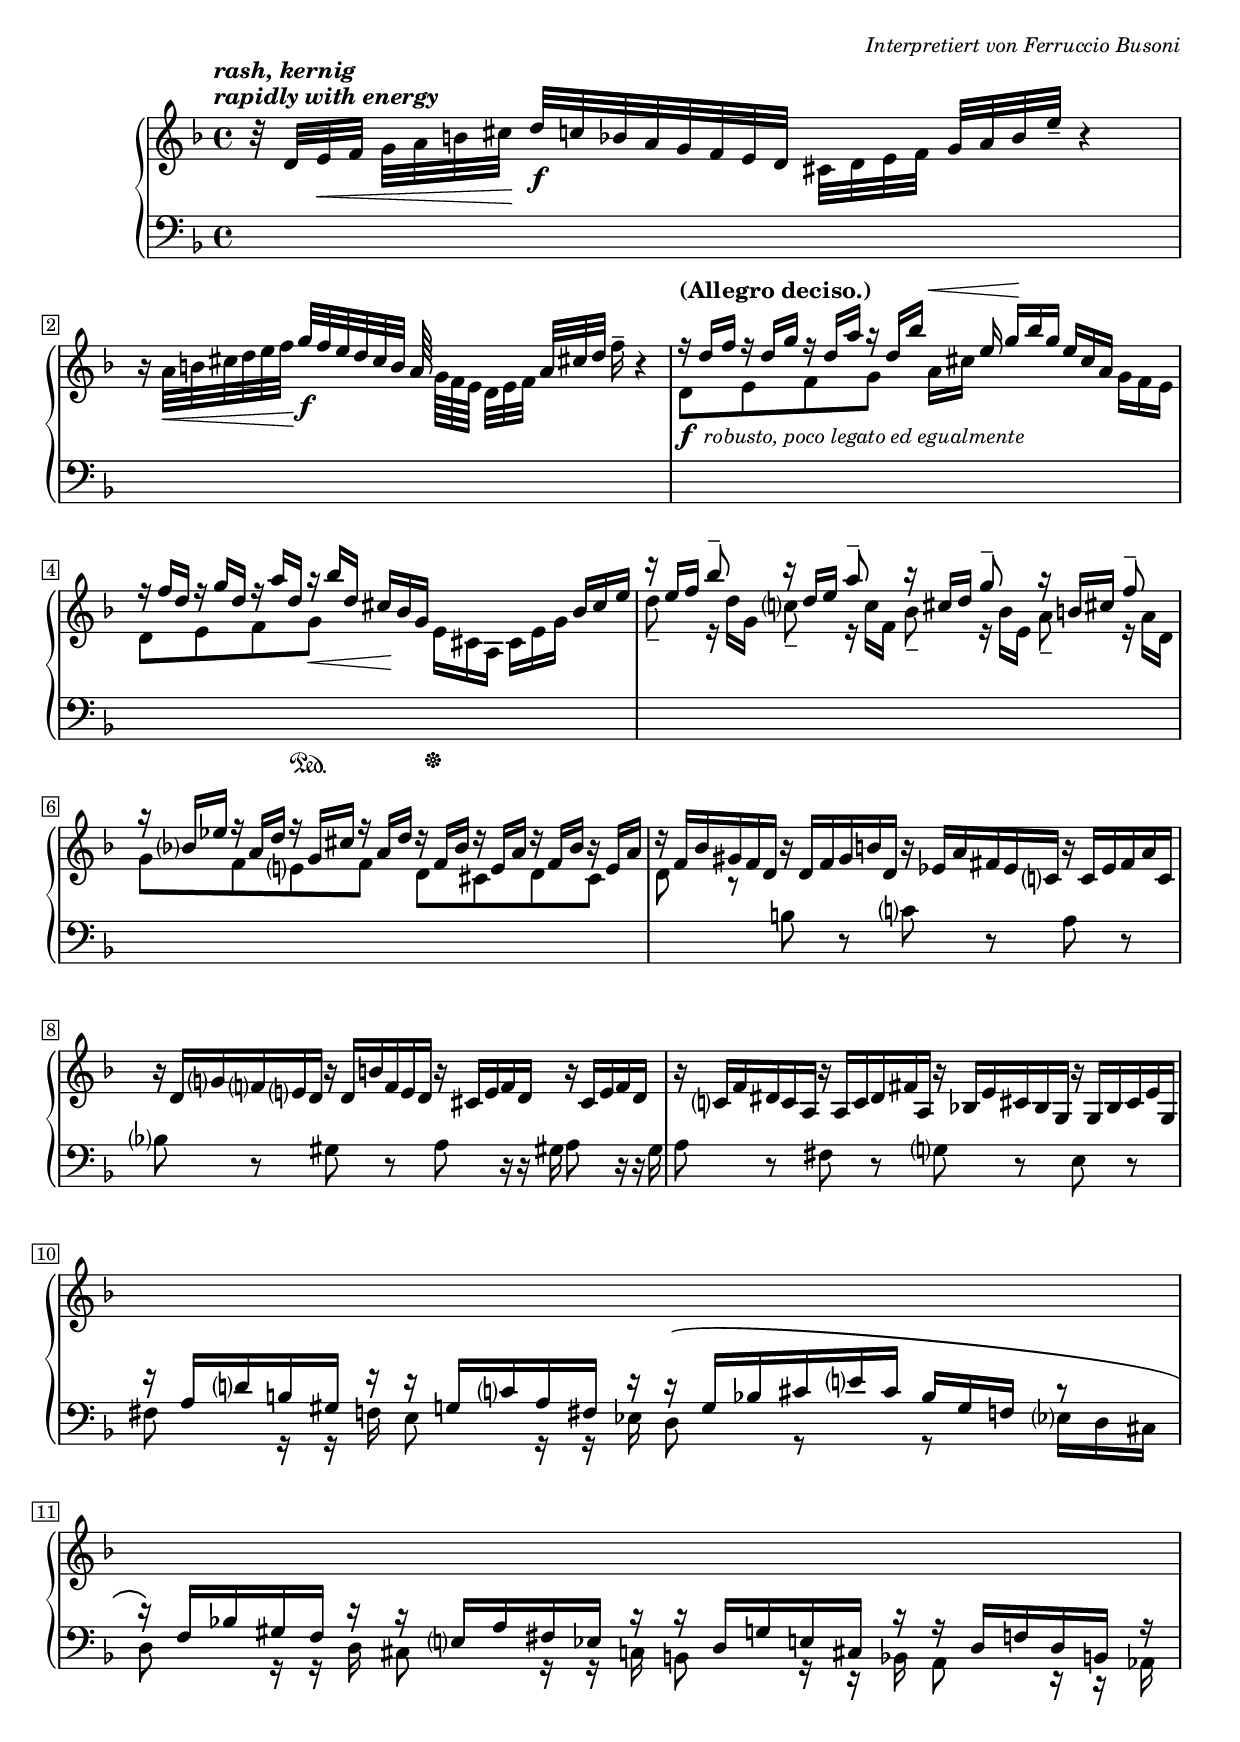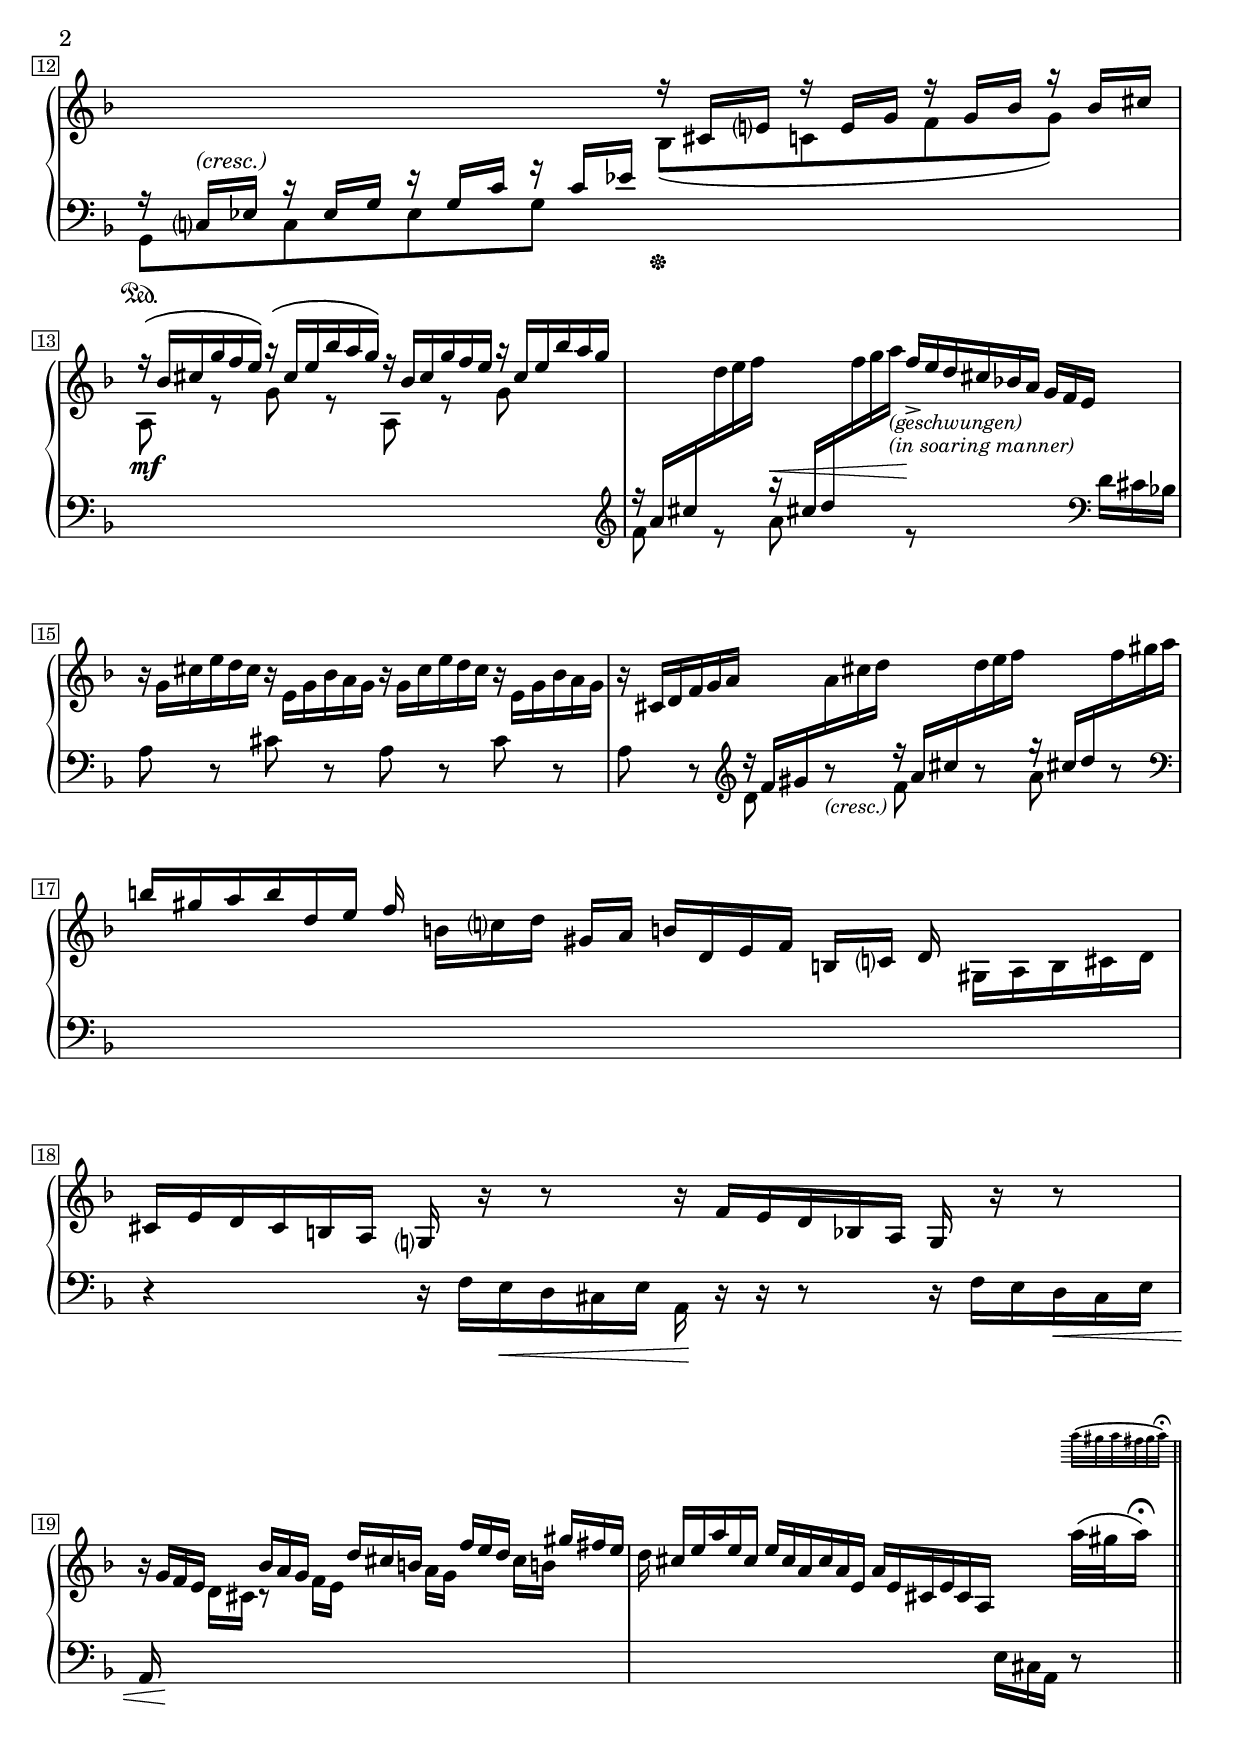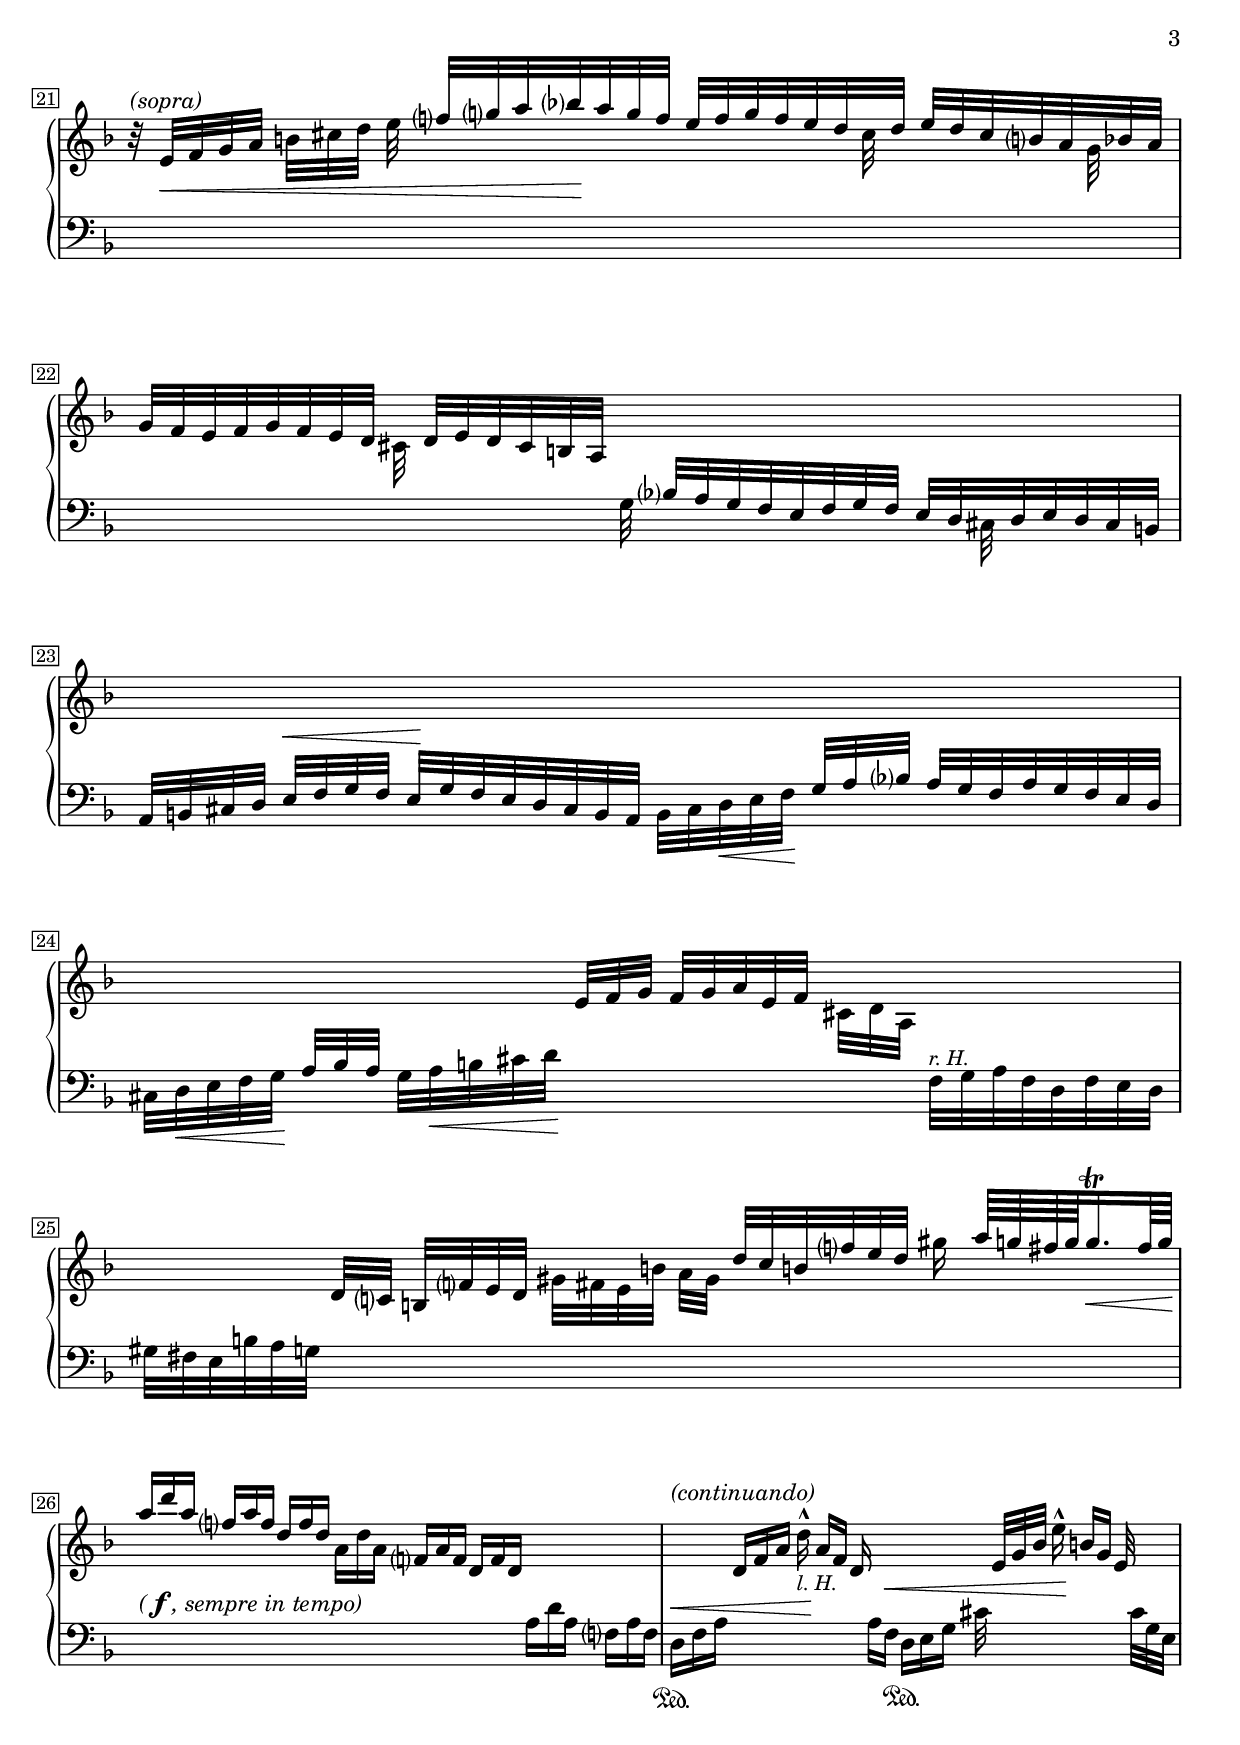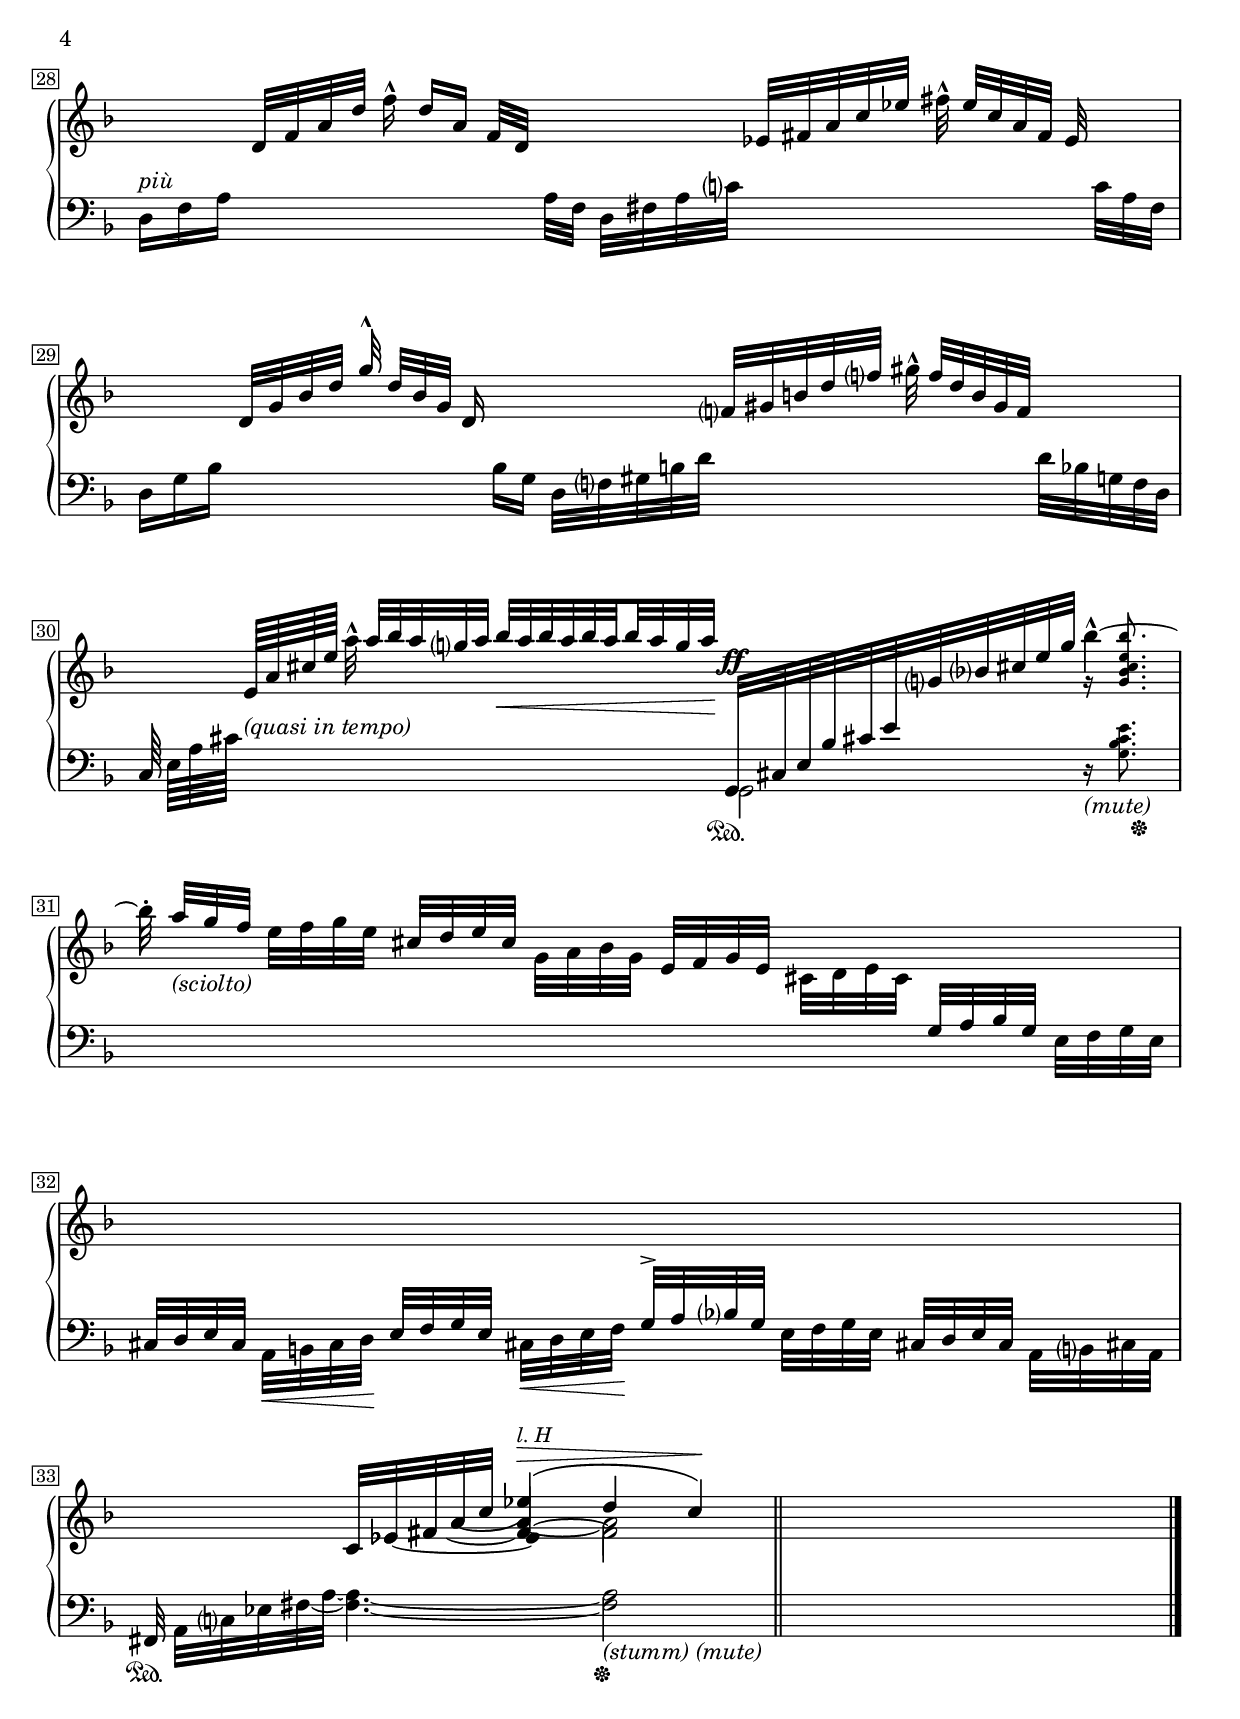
Global = {
  \key d \minor
  \time 4/4
  \include "../global.ly"
}

Upper = \relative c'' {
  \clef treble
  \tempo \markup {
    \italic
    \column {
       "rash, kernig"
      \general-align #Y #-1
      "rapidly with energy"
    }
  }

  \override TupletBracket.bracket-visibility = ##f
  \omit TupletNumber
  %1
  | r32 \stemUp d,[ e\< f] \stemDown g[ a b cis]\!
    \stemUp d\f c bes a g f e d  \stemDown cis[ d e f] \stemUp g[ a bes e--]  r4
  | r16 \stemDown a,32[\< b cis d e f]\!  \stemUp g[\f f e d cis b]
    a64 \stemDown g[ f e]  d32[ e f] \stemUp a[ cis! d] \stemDown f16--  r4
  | << {
      \override TupletBracket.bracket-visibility = ##f
      \omit TupletNumber
      \tuplet 3/2 8 { r16^\markup{ \bold "(Allegro deciso.)" } d f } \tuplet 3/2 8 { r d g }
      \tuplet 3/2 8 { r d a' } \tuplet 3/2 8 { r d, bes' }
      \tuplet 3/2 8 { s16^\< s16 e, } \tuplet 3/2 8 { g[\! bes g] }
      \tuplet 3/2 8 { e[ cis a] } s8
    } \\ {
      \override TupletBracket.bracket-visibility = ##f
      \omit TupletNumber
      d,8_\markup{\dynamic f\italic\small " robusto, poco legato ed egualmente" }   e  f g
      \tuplet 3/2 8 { a16[ cis] s16 }  s4  \tuplet 3/2 8 { g16 f e }
    } >>
  | << {
      \tuplet 3/2 8 { r16 f' d } \tuplet 3/2 8 { r g d }
      \tuplet 3/2 8 { r a' d, } \tuplet 3/2 8 { r bes' d, }
      \tuplet 3/2 8 { cis bes g }  s4  \tuplet 3/2 8 { bes16 cis e }
    } \\ {
      d,8 e f g\<
      s8\!  \tuplet 3/2 8 { e16 cis a } \tuplet 3/2 8 { cis e g } s8
    } >>

  %5
  | << {
      \tuplet 3/2 8 { r16 e'[ f] } bes8--  \tuplet 3/2 8 { r16 d,[ e] } a8--
      \tuplet 3/2 8 { r16 cis,[ d] } g8--  \tuplet 3/2 8 { r16 b,[ cis!] } f8--
    } \\ {
      d8-- \tuplet 3/2 8 { r16 d g, }  c8-- \tuplet 3/2 8 { r16 c f, }
      bes8-- \tuplet 3/2 8 { r16 bes e, }  a8-- \tuplet 3/2 8 { r16 a d, }
    } >>

  | << {
      \tuplet 3/2 8 { r16 bes' ees }    \tuplet 3/2 8 { r a, d }
      \tuplet 3/2 8 { r g, cis }        \tuplet 3/2 8 { r a d }
      \tuplet 3/2 8 { d16\rest f, bes } \tuplet 3/2 8 { d16\rest e, a }
      \tuplet 3/2 8 { d16\rest f, bes } \tuplet 3/2 8 { b16\rest e, a }
   } \\ {
     g8 f e f d cis d cis
   } >>
  | << {
      \tuplet 3/2 8 { d'16\rest f, bes } \tuplet 3/2 8 { gis f d }
      \tuplet 3/2 8 { b'16\rest d, f }   \tuplet 3/2 8 { gis b d, }
      \tuplet 3/2 8 { b'16\rest ees, a } \tuplet 3/2 8 { fis ees c }
      \tuplet 3/2 8 { b'16\rest c, ees } \tuplet 3/2 8 { fis a c, }
    } \\ {
      d8 r s2.
    } >>
  | \stemUp
    \tuplet 3/2 8 { r16 d g }  \tuplet 3/2 8 { f e d }
    \tuplet 3/2 8 { r d b' }   \tuplet 3/2 8 { f e d }
    \tuplet 3/2 8 { r cis e }  \tuplet 3/2 8 { f d s }
    \tuplet 3/2 8 { r cis e }  \tuplet 3/2 8 { f d s }
  | \tuplet 3/2 8 { r c f }    \tuplet 3/2 8 { dis c a }
    \tuplet 3/2 8 { r a c }    \tuplet 3/2 8 { dis fis a, }
    \tuplet 3/2 8 { r bes! e }  \tuplet 3/2 8 { cis bes g }
    \tuplet 3/2 8 { r g bes }  \tuplet 3/2 8 { cis e g, }
  %10
  | s1
  | s1
  | s2
    << {
      \override TupletBracket.bracket-visibility = ##f
      \omit TupletNumber
      \tuplet 3/2 8 { r16 cis e } \tuplet 3/2 8 { r e g }
      \tuplet 3/2 8 { r g bes }   \tuplet 3/2 8 { r bes cis }
    } \\ {
      bes,8\( c f g\)
    } >>
  | << {
      \tuplet 3/2 8 { r16\( bes cis } \tuplet 3/2 8 { g' f e\) }
      \tuplet 3/2 8 { r\( cis e }     \tuplet 3/2 8 { bes' a g\) }
      \tuplet 3/2 8 { r bes, cis }  \tuplet 3/2 8 { g' f e }
      \tuplet 3/2 8 { r cis e }     \tuplet 3/2 8 { bes' a g }
    } \\ {
      a,,8\mf r g'  r a, r g'
    } >>
  | s2
    \tuplet 3/2 8 { f'16-> e d } \tuplet 3/2 8 { cis bes! a }
    \tuplet 3/2 8 { g16 f e }  s8
  %15
  | \stemDown
    \tuplet 3/2 8 { r16 g cis } \tuplet 3/2 8 { e d cis }
    \tuplet 3/2 8 { r e, g }    \tuplet 3/2 8 { bes a g }
    \tuplet 3/2 8 { r g cis }   \tuplet 3/2 8 { e d cis }
    \tuplet 3/2 8 { r e, g }    \tuplet 3/2 8 { bes a g }
    \stemNeutral
  | \tuplet 3/2 8 { r cis, d } \tuplet 3/2 8 { f g a }
    \change Staff = "lower" \tuplet 3/2 8 { d\rest f, gis }
    \change Staff = "upper" \tuplet 3/2 8 { a cis d }
    \change Staff = "lower" \tuplet 3/2 8 { f\rest a, cis }
    \change Staff = "upper" \tuplet 3/2 8 { d e f }
    \change Staff = "lower" \tuplet 3/2 8 { g\rest cis,! d }
    \change Staff = "upper" \tuplet 3/2 8 { f gis a }
  | \stemUp
    \tuplet 3/2 8 { b gis a }  \tuplet 3/2 8 { b d, e }
    \tuplet 3/2 8 { f \stemDown b,[ c }   \tuplet 3/2 8 { d] \stemUp gis,[ a] }
    \tuplet 3/2 8 { b![ d, e } \tuplet 3/2 8 { f] b,[ c] d }
    \stemDown
    \tuplet 3/2 8 { gis,[ a b } \tuplet 3/2 8 { cis d] }
    \stemNeutral
  | \tuplet 3/2 8 { cis e d }  \tuplet 3/2 8 { cis b a }
    g r  r8
    \tuplet 3/2 8 { r16 f' e } \tuplet 3/2 8 { d bes a }
    g r  r8
  | \stemUp
    \tuplet 3/2 8 { r16 g' f } \tuplet 3/2 8 { e s s }
    \tuplet 3/2 8 { bes' a g } \tuplet 3/2 8 { s s d'[ }
    \tuplet 3/2 8 { cis b] s } \tuplet 3/2 8 { s f'[ e }
    \tuplet 3/2 8 { d] s s }   \tuplet 3/2 8 { gis[ fis e] }
  %20
  | \tuplet 3/2 8 { s cis[ e } \tuplet 3/2 8 { a e cis] }
    \tuplet 3/2 8 { e[ cis a } \tuplet 3/2 8 { cis a e] }
    \tuplet 3/2 8 { a[ e cis } \tuplet 3/2 8 { e cis a] }
    \stemDown
    s8
    << {
      a''32[\( gis a16\)]\fermata
    }
    \new Staff \with {
      alignAboveContext = "upper"
      fontSize = #-4
      \override StaffSymbol.staff-space = #(magstep -6)
      \omit Staff.Clef
      \omit Staff.TimeSignature
    } {
      \tuplet 6/4 {
        \omit TupletNumber
        \override TextScript.padding = #3
        a32[\( gis a fis gis a\)]\fermata
      }
    }
    >>
    \stemNeutral
    \bar "||"
  | << {
      b,32\rest^\markup { \italic "(sopra)" }  e,[\< f g a] \voiceTwo b![ cis d] e
      \voiceOne f[ g a bes\! a g f] e[ f g f e d s d] e[ d cis b! a s bes a]
    } \\ {
      s4 s4  s8 s16 cis32 s32  s8 s32 g s16
    }
    >>
  | << {
      g32[ f e f g f e d]  s d[ e d cis b! a] s32  s2
    } \\ {
      s4 cis32 s8. s32  s2
    }
    >>
  | s1
  | s4 s8 s32 e[ f g] f[ g a e f] \voiceTwo cis[ d a] s4
  %25
  | s8. \voiceOne d32[ c] b![ f'! e d] \voiceTwo gis[ fis e b'! ]
    a[ gis] \voiceOne d'[ c b! f'! e d] \voiceTwo gis16 \voiceOne a64[ g fis g g16.\trill\< fis64 g\!]
  | \tuplet 3/2 8 { a16[ d a] } \tuplet 3/2 8 { f[ a f] }
    \tuplet 3/2 8 { d[ f d] }   \voiceTwo \tuplet 3/2 8 { a[ d a] } \voiceOne
    \tuplet 3/2 8 { f[ a f] }   \tuplet 3/2 8 { d[ f d] }
    s4
  | s8^\markup { \italic "(continuando)" } \tuplet 3/2 8 { d16[ f a] }
    \tuplet 3/2 8 { \once\stemDown d16-^_\markup { \small\italic "l. H." } a[ f] } \tuplet 3/2 8 { d s8 }
    s8 s32 e[ g bes]
    \tuplet 3/2 8 { \once\stemDown e16-^ b[ g] } e32 s16.
  | s8 d32[ f a d]
    \tuplet 3/2 8 { \once\stemDown f16-^ d[ a] } f32[ d] s16
    s8 \tuplet 5/4 8 { ees32 fis a c ees }
    \tuplet 5/4 8 { \once\stemDown fis32-^ ees[ c a fis] } ees32 s16.
  | s8 d32[ g bes d]
    g-^ d[ bes g] \tuplet 3/2 8 { d16 s8 }
    s8 \tuplet 5/4 8 { f32 gis b! d f }
    \tuplet 6/4 8 { \once\stemDown gis-^ f[ d b gis f] } s8
  %30
  | s16 e64[ a cis e]
    \tuplet 6/4 8 { \stemDown a32-^ \stemUp a[ bes a g a] }
    \set subdivideBeams = ##t
    \set baseMoment = #(ly:make-moment 1/8)
    \tuplet 6/4 8 { bes32[\< a bes a bes a } bes a g a]\!
    \set subdivideBeams = ##f
    << {
      \tuplet 11/8 4 {
        \change Staff = "lower" {
          \omit TupletNumber
          g,,,32^\ff[ cis! e bes' cis! e
        }
        \change Staff = "upper" {
          g bes cis! e g]
        }
      }
      \stemDown bes4~-^
    } \\ {
      \change Staff = "lower" { g,,,2 }
      \change Staff = "upper"
    } \\ {
      << {
        s4
        \magnifyMusic 0.75 {
          \change Staff = "lower" {
            d'16\rest
            \voiceTwo <g bes cis e>8.
          }
        }
      } \\ {
        s4
        \magnifyMusic 0.75 {
          \change Staff = "upper" {
            g'16\rest
            \voiceOne <g bes cis e bes'>8.
          }
        }
      } >>
    } >>
  | << {
      \voiceTwo bes'32^. \voiceOne a[_\markup { \italic "(sciolto)" }  g f]
    } \\ {
      s16
    } >>
    \voiceTwo e32[ f g e]
    \voiceOne cis[ d e cis] \voiceTwo g[ a bes g]
    \voiceOne e[ f g e] \voiceTwo cis[ d e cis]
    \change Staff = "lower" {
      \voiceOne g[ a bes g] \voiceTwo e[ f g e]
    }
    \change Staff = "upper"
  | s1
  | s1
    \bar "||"
  | s1
  \fine

% la si do re mi fa sol
%  a b  c  d  e  f  g
}

Lower = \relative c {
  \clef bass
  \override TupletBracket.bracket-visibility = ##f
  \omit TupletNumber
  | s1
  | s1
  | s1
  | s4 s8 s8\sustainOn s8 s8\sustainOff s4
  %5
  | s1
  | s1
  | s4 b'8 r c8 r a r
  | bes r gis r a \tuplet 3/2 8 { r16 r gis! } a8 \tuplet 3/2 8 { r16 r gis }
  | a8 r fis r g r e r
  %10
  | << {
      \override TupletBracket.bracket-visibility = ##f
      \omit TupletNumber
      \tuplet 3/2 8 { r16 a d }    \tuplet 3/2 8 { b gis r }
      \tuplet 3/2 8 { r g c }      \tuplet 3/2 8 { a fis r }
      \tuplet 3/2 8 { r\( g[ bes } \tuplet 3/2 8 { cis e! cis] }
      \tuplet 3/2 8 { bes16 g f! } r8
    } \\ {
      \override TupletBracket.bracket-visibility = ##f
      \omit TupletNumber
      fis8 \tuplet 3/2 8 { r16 r f }
      e8 \tuplet 3/2 8 { r16 r ees }
      d8 r
      r8 \tuplet 3/2 8 { ees!16[ d cis] }
    } >>
  | << {
      \tuplet 3/2 8 { r16\) f bes! } \tuplet 3/2 8 { gis f r }
      \tuplet 3/2 8 { r e a }     \tuplet 3/2 8 { fis ees r }
      \tuplet 3/2 8 { r d g } \tuplet 3/2 8 { e cis r }
      \tuplet 3/2 8 { r d f } \tuplet 3/2 8 { d b r } }
   \\ {
      d8 \tuplet 3/2 8 { r16 r d } cis8 \tuplet 3/2 8 { r16 r c }
      b8 \tuplet 3/2 8 { r16 r bes } a8 \tuplet 3/2 8 { r16 r aes }
    } >>
  | << {
      \tuplet 3/2 8 { r16 c^\markup{ \italic "(cresc.)" } ees } \tuplet 3/2 8 { r16 ees g }
      \tuplet 3/2 8 { r16 g c }   \tuplet 3/2 8 { r16 c ees } s2
    } \\ {
      g,,8\sustainOn c ees g s8\sustainOff s4.
    } >>
  | s1
  | \clef treble
    << {
      \override TupletBracket.bracket-visibility = ##f
      \omit TupletNumber
      \tuplet 3/2 8 { r16 a' cis }
      \stemDown \change Staff = "upper" \tuplet 3/2 8 { d e f }
      \stemUp   \change Staff = "lower" \tuplet 3/2 8 { r cis! d }
      \stemDown \change Staff = "upper"
      \tuplet 3/2 8 { f g a }_\markup{
        \italic\small
        \column {
          "(geschwungen)"
          \general-align #Y #-1.5
          "(in soaring manner)"
        }
      }
      \stemNeutral \change Staff = "lower"
      s2
    } \\ {
      \omit TupletNumber
      f,8 r a^\<
      s8r\! s8 s8 \clef bass \tuplet 3/2 8 { d,16[ cis bes!] }
    } >>
  %15
  | a8 r cis r a r cis r
  | a r
    \clef treble \stemDown
    d r-\markup { \italic\small "(cresc.)" }  f r a r
    \clef bass
  | s1
  | r4
    \tuplet 3/2 8 { r16 f, e\< } \tuplet 3/2 8 { d cis e }
    \tuplet 3/2 8 { a,\! r r } r8
    \tuplet 3/2 8 { r16 f' e } \tuplet 3/2 8 { d\< cis e }
  | \stemUp a,s\!
    \change Staff = "upper"
    \stemDown
    \tuplet 3/2 8 { s16 d'[ cis] }
    r8 \tuplet 3/2 8 { f16 e s }
    \tuplet 3/2 8 { s s a } \tuplet 3/2 8 { g s s }
    \tuplet 3/2 8 { s cis b! } s8
  %20
  | d16 s8. s2
    \change Staff = "lower"
    \tuplet 3/2 8 { e,,16 cis a } r8
    \stemNeutral
    \bar "||"
  | s1
  | << {
      s2 bes'32[ a g f e f g f ] e[ d s d e d cis b! ]
    } \\ {
      s4 s8. s32 g'32  s4 s16 cis,32 s32 s8
    }
    >>
  | a32[ b! cis d ] \voiceOne e[^\< f g f] e[\! g f e d cis b a]
    \voiceTwo b[ cis d\< e f]\! \voiceOne g[ a bes] a[ g f a g f e d]
  | \voiceTwo cis32[ d\< e f g]\! \voiceOne a[ bes a]
    \voiceTwo g[ a\< b! cis d\!] s16. s4 f,32^\markup { \small\italic "r. H." } [ g a f d f e d]
  %25
  | gis[ fis e b'! a g] s16 s4 s4 s4
  | s2.^\markup { \italic "(" \dynamic f \italic ", sempre in tempo)" }
    \tuplet 3/2 8 { a16[ d a] } \tuplet 3/2 8 { f[ a f] }
  | \tuplet 3/2 8 { d^\<\sustainOn f a } s8
    s8\! \tuplet 3/2 8 { s16 a\hide\sustainOff f^\< }
    \tuplet 3/2 8 { d[\sustainOn e g] } cis32 s16.
    s8\! s32[ cis g e]\hide\sustainOff
  | \tuplet 3/2 8 { d16^\markup { \italic "più" } f a } s8
    s8 s16 a32[ f]
    d32[ fis a c!] s8
    s8 s32 c32[ a fis]
  | \tuplet 3/2 8 { d16 g bes } s8
    s8 \tuplet 3/2 8 { s16 bes[ g] }
    \tuplet 5/4 8 { d32 f gis b! d } s8
    s8 \tuplet 5/4 8 { d32 bes g f d }
  %30
  | \once\stemUp c64 e[ a cis] s16^\markup { \italic "(quasi in tempo)" } s8
    s4 s4\sustainOn s8_\markup {
      \italic{ "(mute)" }
    } s8\sustainOff
  | s1
  | \stemUp cis,32[ d e cis] \stemDown a[\< b! cis d\!]
    \stemUp e[ f g e] \stemDown cis![\< d e f\!]
    \stemUp g^>[ a bes g] \stemDown e[ f g e]
    \stemUp cis![ d e cis] \stemDown a[ b! cis! a]
  | << {
      \override TupletBracket.bracket-visibility = ##f
      \omit TupletNumber
      \change Staff = "upper" {
        s8
        \omit TupletNumber
        << {
          \tuplet 5/4 16 {
            c'32[ ees fis a c]
          }
           ees4^\>^\markup { \italic\small "l. H" }\( \voiceThree d4 c4\!\)
        } \\ {
          \omit TupletNumber
          \tuplet 5/4 16 {
            s32 \single \omit Stem \single \hide Flag ees,8~
          }
          \voiceOne \once \shiftOn \override NoteColumn.force-hshift = 0.7
          \single \omit Stem ees4
        } \\ {
          \omit TupletNumber
          \tuplet 5/4 16 {
            s32 s
            \override Dots.dot-count = #0
            \once \shiftOff
            \single \omit Stem \single \hide Flag
            fis16._~
            \revert Dots.dot-count
          }
          \voiceOne fis4~
          \stemDown fis2
        } \\ {
          \omit TupletNumber
          \tuplet 5/4 16 {
            s32 s s
            \once \shape #'((0 . 0.2) (0 . 0.5) (0 . 0.5) (0 . 1)) Tie
            \single \omit Stem \single \hide Flag
            a16~
          }
          \voiceOne a4_~
          \stemDown a2
        } >>
      }
    } \\ {
      \change Staff = "lower" {
        \override TupletBracket.bracket-visibility = ##f
        \omit TupletNumber
        \set tieWaitForNote = ##t
        \tuplet 6/4 8 {
          \stemUp fis,,32\sustainOn
          \stemDown a[ c! ees fis~ a~]
        }
        <fis a>4.~
        <fis a>2_\markup { \italic "(stumm) (mute)" }\sustainOff
      }
    } >>
    \bar "||"
  | s1
  \fine

% la si do re mi fa sol
%  a b  c  d  e  f  g
}

\score {
  \new PianoStaff
  <<
    \accidentalStyle Score.piano-cautionary
    \new Staff = "upper" {
      \Global
      \Upper
      %\pageBreak
    }
    \new Staff = "lower" {
      \Global
      \Lower
    }
  >>
  \header {
    composer = "Johann Sebastian Bach"
    opus = \markup { \italic\small "Interpretiert von Ferruccio Busoni" }
    %subtitle = ""
    title = \markup {
      %\override #'(font-name . "TeX Gyre Schola") {
        "Fantasia"
      %}
    }
  }
  \layout { }
  \midi {
    \tempo 4 = 100
  }
}
